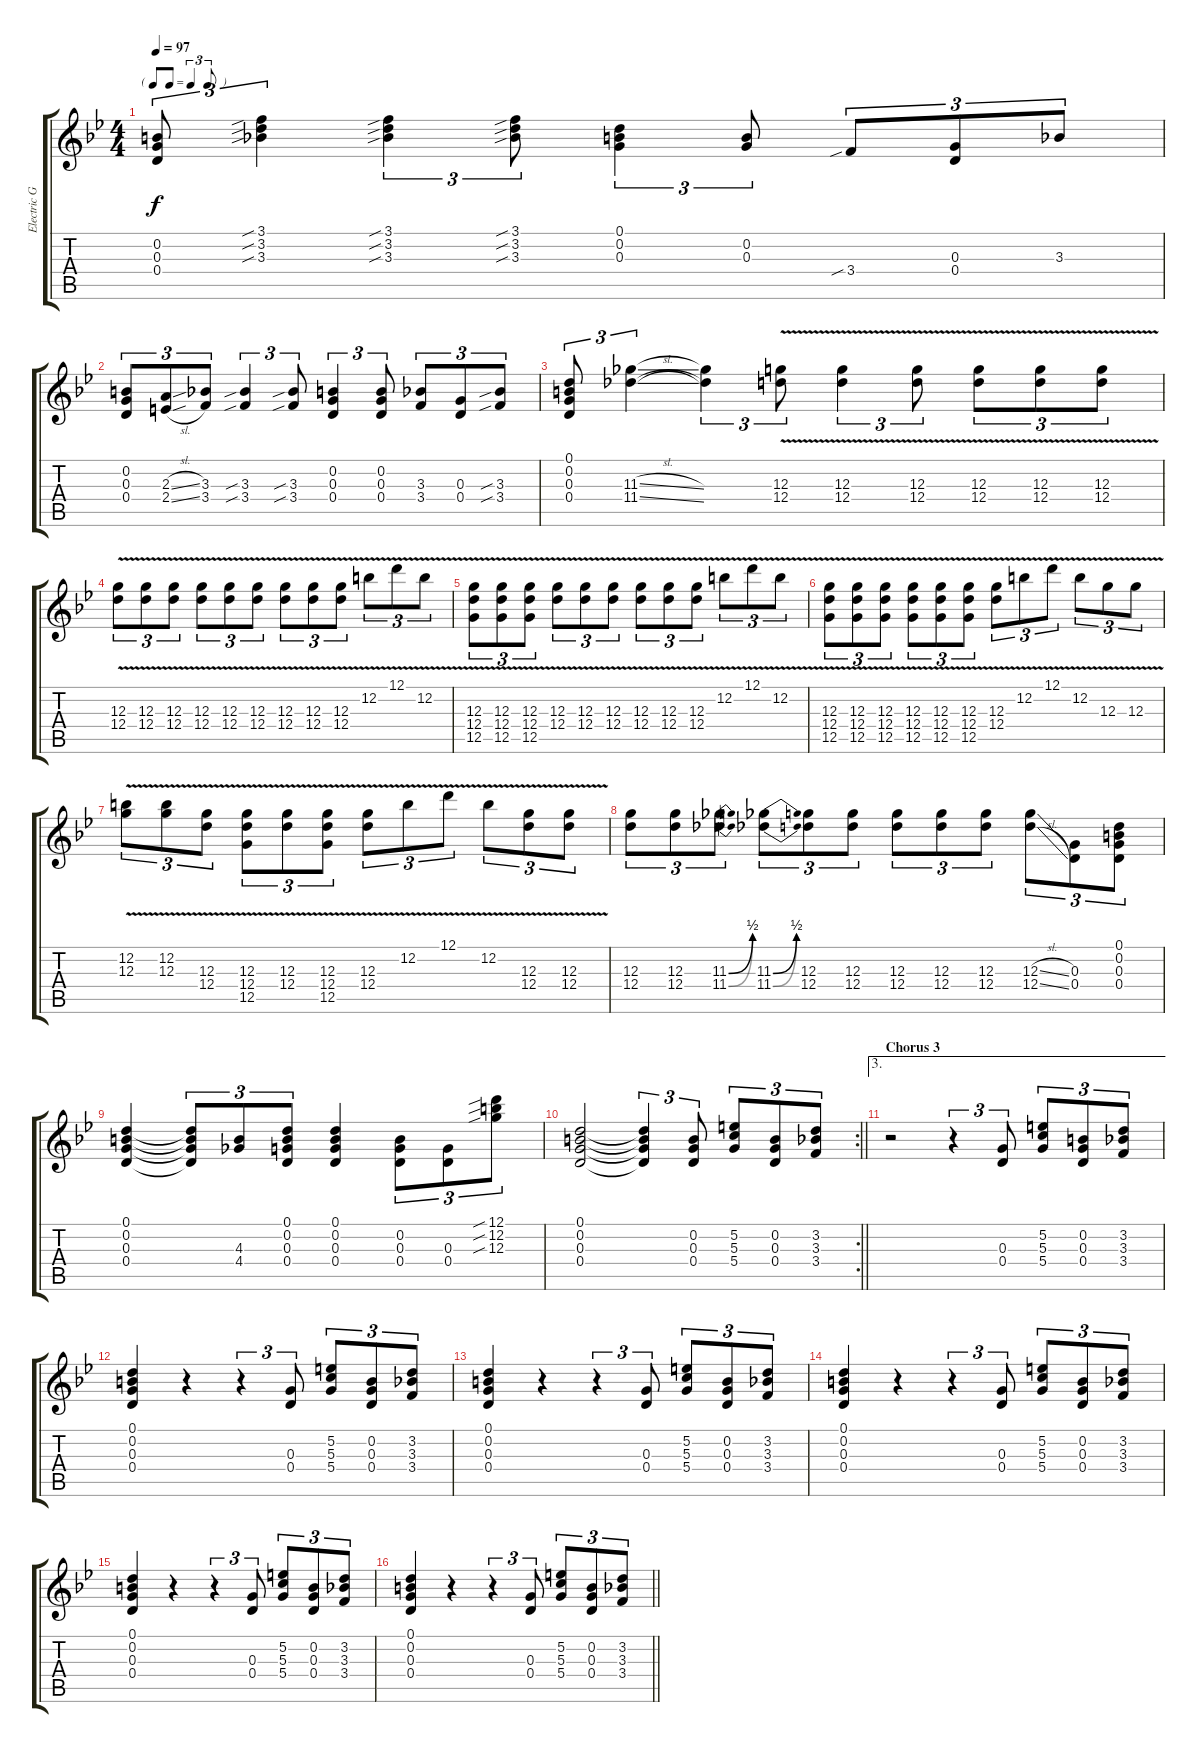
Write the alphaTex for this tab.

\track ("Electric Guitar" "Electric G") {instrument electricguitarjazz}
\staff {score tabs}
\tuning (D4 B3 G3 D3 G2 D2) {hide}
\ts (4 4)
\tf triplet8th
\tempo 97
\clef g2
\ks bb
(0.2 0.3 0.4).8{tu (3 2) dy f} (3.1{sib} 3.2{sib} 3.3{sib}).4{tu (3 2)} (3.1{sib} 3.2{sib} 3.3{sib}).4{tu (3 2)} (3.1{sib} 3.2{sib} 3.3{sib}).8{tu (3 2)} (0.1 0.2 0.3).4{tu (3 2)} (0.2 0.3).8{tu (3 2)} 3.4{sib}.8{tu (3 2)} (0.3 0.4).8{tu (3 2)} 3.3.8{tu (3 2)} |
(0.2 0.3 0.4).8{tu (3 2)} (2.3{sl} 2.4{sl}).8{tu (3 2)} (3.3 3.4).8{tu (3 2)} (3.3{sib} 3.4{sib}).4{tu (3 2)} (3.3{sib} 3.4{sib}).8{tu (3 2)} (0.2 0.3 0.4).4{tu (3 2)} (0.2 0.3 0.4).8{tu (3 2)} (3.3 3.4).8{tu (3 2)} (0.3 0.4).8{tu (3 2)} (3.3{sib} 3.4{sib}).8{tu (3 2)} |
(0.1 0.2 0.3 0.4).8{tu (3 2)} (11.3{sl} 11.4{sl}).4{tu (3 2)} (11.3{t} 11.4{t}).4{tu (3 2)} (12.3{v} 12.4{v}).8{tu (3 2)} (12.3{v} 12.4{v}).4{tu (3 2)} (12.3{v} 12.4{v}).8{tu (3 2)} (12.3{v} 12.4{v}).8{tu (3 2)} (12.3{v} 12.4{v}).8{tu (3 2)} (12.3{v} 12.4{v}).8{tu (3 2)} |
(12.3{v} 12.4).8{tu (3 2)} (12.3{v} 12.4).8{tu (3 2)} (12.3{v} 12.4).8{tu (3 2)} (12.3{v} 12.4).8{tu (3 2)} (12.3{v} 12.4).8{tu (3 2)} (12.3{v} 12.4).8{tu (3 2)} (12.3{v} 12.4).8{tu (3 2)} (12.3{v} 12.4{v}).8{tu (3 2)} (12.3{v} 12.4{v}).8{tu (3 2)} 12.2{v}.8{tu (3 2)} 12.1{v}.8{tu (3 2)} 12.2{v}.8{tu (3 2)} |
(12.3{v} 12.4 12.5).8{tu (3 2)} (12.3{v} 12.4 12.5).8{tu (3 2)} (12.3{v} 12.4 12.5).8{tu (3 2)} (12.3{v} 12.4).8{tu (3 2)} (12.3{v} 12.4).8{tu (3 2)} (12.3{v} 12.4).8{tu (3 2)} (12.3{v} 12.4).8{tu (3 2)} (12.3{v} 12.4{v}).8{tu (3 2)} (12.3{v} 12.4{v}).8{tu (3 2)} 12.2{v}.8{tu (3 2)} 12.1{v}.8{tu (3 2)} 12.2{v}.8{tu (3 2)} |
(12.3{v} 12.4{v} 12.5{v}).8{tu (3 2)} (12.3{v} 12.4{v} 12.5{v}).8{tu (3 2)} (12.3{v} 12.4{v} 12.5{v}).8{tu (3 2)} (12.3{v} 12.4{v} 12.5{v}).8{tu (3 2)} (12.3{v} 12.4{v} 12.5{v}).8{tu (3 2)} (12.3{v} 12.4{v} 12.5{v}).8{tu (3 2)} (12.3{v} 12.4{v}).8{tu (3 2)} 12.2{v}.8{tu (3 2)} 12.1{v}.8{tu (3 2)} 12.2{v}.8{tu (3 2)} 12.3{v}.8{tu (3 2)} 12.3{v}.8{tu (3 2)} |
(12.2{v} 12.3{v}).8{tu (3 2)} (12.2{v} 12.3{v}).8{tu (3 2)} (12.3{v} 12.4{v}).8{tu (3 2)} (12.3{v} 12.4{v} 12.5{v}).8{tu (3 2)} (12.3{v} 12.4{v}).8{tu (3 2)} (12.3{v} 12.4{v} 12.5{v}).8{tu (3 2)} (12.3{v} 12.4{v}).8{tu (3 2)} 12.2{v}.8{tu (3 2)} 12.1{v}.8{tu (3 2)} 12.2{v}.8{tu (3 2)} (12.3{v} 12.4{v}).8{tu (3 2)} (12.3{v} 12.4{v}).8{tu (3 2)} |
(12.3 12.4).8{tu (3 2)} (12.3 12.4).8{tu (3 2)} (11.3{be (bend 0 0 60 2)} 11.4{be (bend 0 0 60 2)}).8{tu (3 2)} (11.3{be (bend 0 0 60 2)} 11.4{be (bend 0 0 60 2)}).8{tu (3 2)} (12.3 12.4).8{tu (3 2)} (12.3 12.4).8{tu (3 2)} (12.3 12.4).8{tu (3 2)} (12.3 12.4).8{tu (3 2)} (12.3 12.4).8{tu (3 2)} (12.3{sl} 12.4{sl}).8{tu (3 2)} (0.3 0.4).8{tu (3 2)} (0.1 0.2 0.3 0.4).8{tu (3 2)} |
(0.1 0.2 0.3 0.4).4 (0.1{t} 0.2{t} 0.3{t} 0.4{t}).8{tu (3 2)} (4.3 4.4).8{tu (3 2)} (0.1 0.2 0.3 0.4).8{tu (3 2)} (0.1 0.2 0.3 0.4).4 (0.2 0.3 0.4).8{tu (3 2)} (0.3 0.4).8{tu (3 2)} (12.1{sib} 12.2{sib} 12.3{sib}).8{tu (3 2)} |
\rc 2
\barLineRight lightlight
(0.1 0.2 0.3 0.4).2 (0.1{t} 0.2{t} 0.3{t} 0.4{t}).4{tu (3 2)} (0.2 0.3 0.4).8{tu (3 2)} (5.2 5.3 5.4).8{tu (3 2)} (0.2 0.3 0.4).8{tu (3 2)} (3.2 3.3 3.4).8{tu (3 2)} |
\ae 3
\section ("" "Chorus 3")
r.2 r.4{tu (3 2)} (0.3 0.4).8{tu (3 2)} (5.2 5.3 5.4).8{tu (3 2)} (0.2 0.3 0.4).8{tu (3 2)} (3.2 3.3 3.4).8{tu (3 2)} |
(0.1 0.2 0.3 0.4).4 r.4 r.4{tu (3 2)} (0.3 0.4).8{tu (3 2)} (5.2 5.3 5.4).8{tu (3 2)} (0.2 0.3 0.4).8{tu (3 2)} (3.2 3.3 3.4).8{tu (3 2)} |
(0.1 0.2 0.3 0.4).4 r.4 r.4{tu (3 2)} (0.3 0.4).8{tu (3 2)} (5.2 5.3 5.4).8{tu (3 2)} (0.2 0.3 0.4).8{tu (3 2)} (3.2 3.3 3.4).8{tu (3 2)} |
(0.1 0.2 0.3 0.4).4 r.4 r.4{tu (3 2)} (0.3 0.4).8{tu (3 2)} (5.2 5.3 5.4).8{tu (3 2)} (0.2 0.3 0.4).8{tu (3 2)} (3.2 3.3 3.4).8{tu (3 2)} |
(0.1 0.2 0.3 0.4).4 r.4 r.4{tu (3 2)} (0.3 0.4).8{tu (3 2)} (5.2 5.3 5.4).8{tu (3 2)} (0.2 0.3 0.4).8{tu (3 2)} (3.2 3.3 3.4).8{tu (3 2)} |
\barLineRight lightlight
(0.1 0.2 0.3 0.4).4 r.4 r.4{tu (3 2)} (0.3 0.4).8{tu (3 2)} (5.2 5.3 5.4).8{tu (3 2)} (0.2 0.3 0.4).8{tu (3 2)} (3.2 3.3 3.4).8{tu (3 2)}
